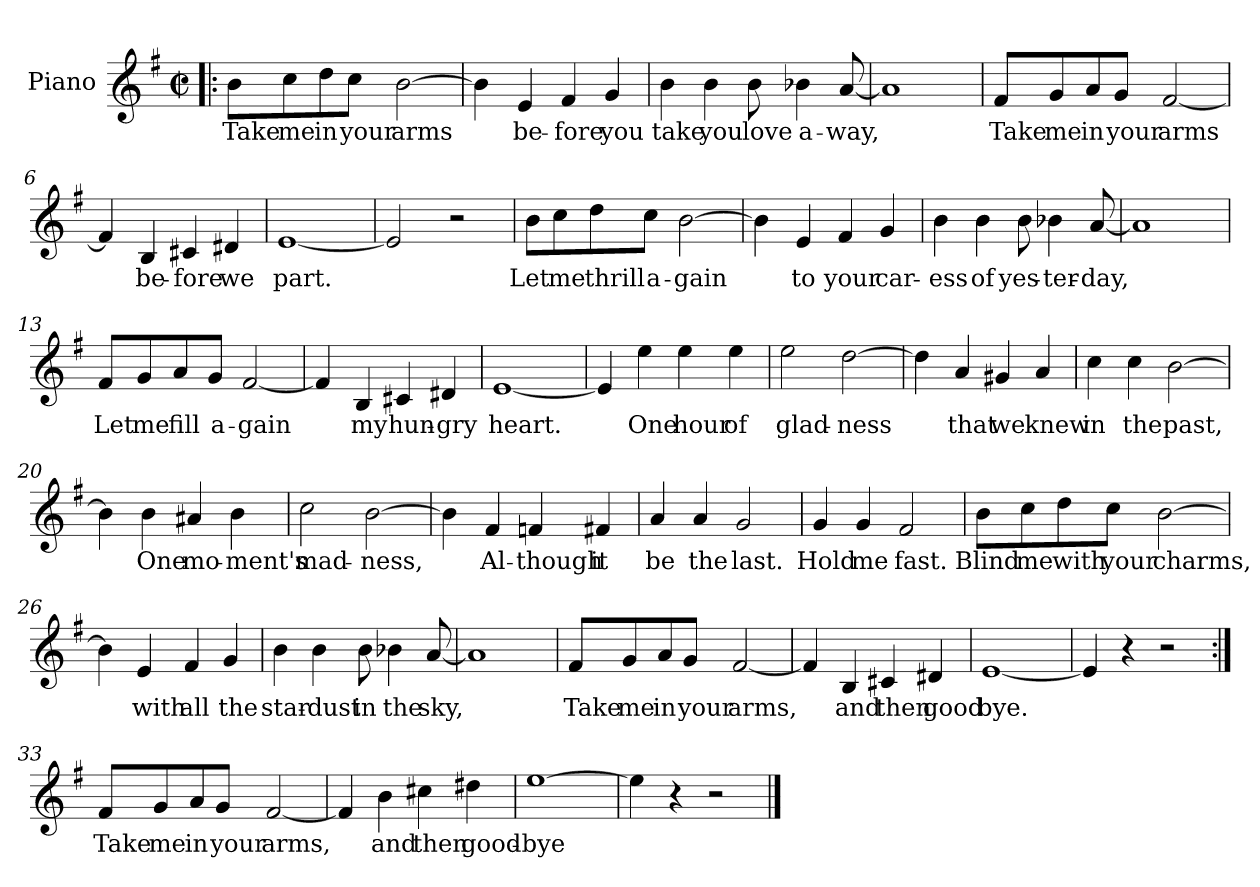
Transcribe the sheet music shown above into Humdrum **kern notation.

**kern	**text
*part1	*part1
*staff1	*staff1
*I"Piano	*
*I'Pno.	*
*clefG2	*
*k[f#]	*
*G:	*
*M2/2	*
*met(c|)	*
=1!|:	=1!|:
8b\L	Take
8cc\	me
8dd\	in
8cc\J	your
[2b\	arms
=2	=2
4b\]	.
4e/	be-
4f#/	-fore
4g/	you
=3	=3
4b\	take
4b\	you
8b\	love
4b-X\	a-
[8a/	-way,
=4	=4
1a]	.
!!LO:LB:g=z
=5	=5
8f#/L	Take
8g/	me
8a/	in
8g/J	your
[2f#/	arms
=6	=6
4f#/]	.
4B/	be-
4c#X/	-fore
4d#X/	we
=7	=7
[1e	part.
=8	=8
2e/]	.
2r	.
=9	=9
8b\L	Let
8cc\	me
8dd\	thrill
8cc\J	a-
[2b\	-gain
!!LO:LB:g=z
=10	=10
4b\]	.
4e/	to
4f#/	your
4g/	car-
=11	=11
4b\	-ess
4b\	of
8b\	yes-
4b-X\	-ter-
[8a/	-day,
=12	=12
1a]	.
=13	=13
8f#/L	Let
8g/	me
8a/	fill
8g/J	a-
[2f#/	-gain
=14	=14
4f#/]	.
4B/	my
4c#X/	hun-
4d#X/	-gry
!!LO:LB:g=z
=15	=15
[1e	heart.
=16	=16
4e/]	.
4ee\	One
4ee\	hour
4ee\	of
=17	=17
2ee\	glad-
[2dd\	-ness
=18	=18
4dd\]	.
4a/	that
4g#X/	we
4a/	knew
=19	=19
4cc\	in
4cc\	the
[2b\	past,
!!LO:LB:g=z
=20	=20
4b\]	.
4b\	One
4a#X/	mo-
4b\	-ment's
=21	=21
2cc\	mad-
[2b\	-ness,
=22	=22
4b\]	.
4f#/	Al-
4fn/	-though
4f#X/	it
=23	=23
4a/	be
4a/	the
2g/	last.
=24	=24
4g/	Hold
4g/	me
2f#/	fast.
!!LO:LB:g=z
=25	=25
8b\L	Blind
8cc\	me
8dd\	with
8cc\J	your
[2b\	charms,
=26	=26
4b\]	.
4e/	with
4f#/	all
4g/	the
=27	=27
4b\	star-
4b\	-dust
8b\	in
4b-X\	the
[8a/	sky,
=28	=28
1a]	.
!!LO:LB:g=z
=29	=29
8f#/L	Take
8g/	me
8a/	in
8g/J	your
[2f#/	arms,
=30	=30
4f#/]	.
4B/	and
4c#X/	then
4d#X/	good
=31	=31
[1e	bye.
=32	=32
4e/]	.
4r	.
2r	.
!!LO:LB:g=z
=33:|!	=33:|!
8f#/L	Take
8g/	me
8a/	in
8g/J	your
[2f#/	arms,
=34	=34
4f#/]	.
4b\	and
4cc#X\	then
4dd#X\	good-
=35	=35
[1ee	-bye
=36	=36
4ee\]	.
4r	.
2r	.
==	==
*-	*-
